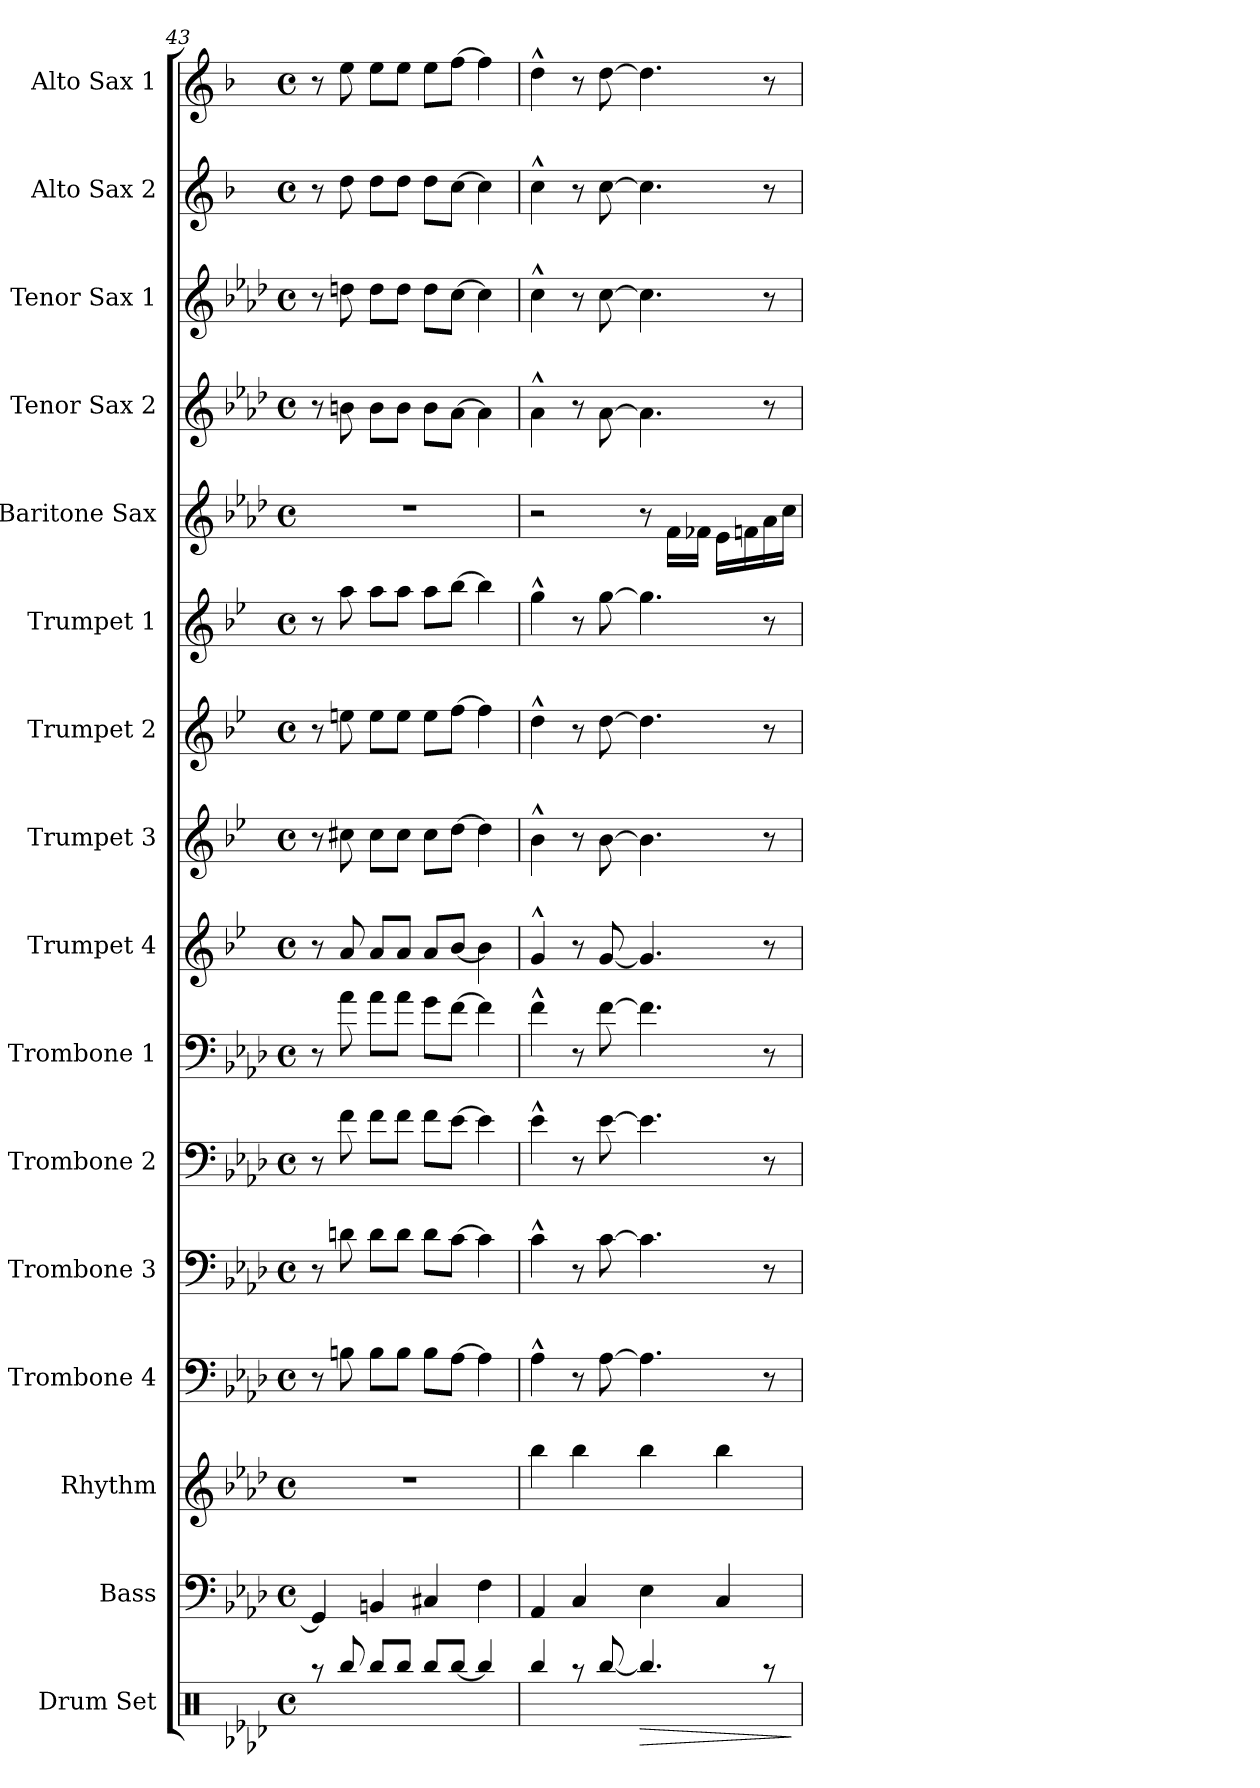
**kern	**dynam	**kern	**kern	**kern	**kern	**kern	**kern	**kern	**kern	**kern	**kern	**kern	**kern	**kern	**kern	**kern
*part16	*part16	*part15	*part14	*part13	*part12	*part11	*part10	*part9	*part8	*part7	*part6	*part5	*part4	*part3	*part2	*part1
*staff16	*staff16	*staff15	*staff14	*staff13	*staff12	*staff11	*staff10	*staff9	*staff8	*staff7	*staff6	*staff5	*staff4	*staff3	*staff2	*staff1
*I"Drum Set	*	*I"Bass	*I"Rhythm	*I"Trombone 4	*I"Trombone 3	*I"Trombone 2	*I"Trombone 1	*I"Trumpet 4	*I"Trumpet 3	*I"Trumpet 2	*I"Trumpet 1	*I"Baritone Sax	*I"Tenor Sax 2	*I"Tenor Sax 1	*I"Alto Sax 2	*I"Alto Sax 1
*I'Drums	*	*I'Bass	*	*I'Bone 4	*I'Bone 3	*I'Bone 2	*I'Bone 1	*I'Tpt 4	*I'Tpt 3	*I'Tpt 2	*I'Tpt 1	*I'Bari Sax	*I'Tenor 2	*I'Tenor 1	*I'Alto 2	*I'Alto 1
*clefX	*	*clefF4	*clefG2	*clefF4	*clefF4	*clefF4	*clefF4	*clefG2	*clefG2	*clefG2	*clefG2	*clefG2	*clefG2	*clefG2	*clefG2	*clefG2
*	*	*ITrd7c12	*ITrd7c12	*	*	*	*	*ITrd1c2	*ITrd1c2	*ITrd1c2	*ITrd1c2	*ITrd12c21	*ITrd8c14	*ITrd8c14	*ITrd5c9	*ITrd5c9
*k[b-e-a-d-]	*	*k[b-e-a-d-]	*k[b-e-a-d-]	*k[b-e-a-d-]	*k[b-e-a-d-]	*k[b-e-a-d-]	*k[b-e-a-d-]	*k[b-e-a-d-]	*k[b-e-a-d-]	*k[b-e-a-d-]	*k[b-e-a-d-]	*k[b-e-a-d-]	*k[b-e-a-d-]	*k[b-e-a-d-]	*k[b-e-a-d-]	*k[b-e-a-d-]
*A-:	*	*A-:	*A-:	*A-:	*A-:	*A-:	*A-:	*A-:	*A-:	*A-:	*A-:	*A-:	*A-:	*A-:	*A-:	*A-:
*M4/4	*	*M4/4	*M4/4	*M4/4	*M4/4	*M4/4	*M4/4	*M4/4	*M4/4	*M4/4	*M4/4	*M4/4	*M4/4	*M4/4	*M4/4	*M4/4
*met(c)	*	*met(c)	*met(c)	*met(c)	*met(c)	*met(c)	*met(c)	*met(c)	*met(c)	*met(c)	*met(c)	*met(c)	*met(c)	*met(c)	*met(c)	*met(c)
=43	=43	=43	=43	=43	=43	=43	=43	=43	=43	=43	=43	=43	=43	=43	=43	=43
*^	*	*	*	*	*	*	*	*	*	*	*	*	*	*	*	*
4R	8raa	.	4GGG/]	1r	8r	8r	8r	8r	8r	8r	8r	8r	1r	8r	8r	8r	8r
.	8Rbb/	.	.	.	8Bn\	8dn\	8f\	8a-\	8g/	8bn\	8ddn\	8gg\	.	8Bn\	8dn\	8f\	8g\
4R	8Rbb/L	.	4BBBn/	.	8B\L	8d\L	8f\L	8a-\L	8g/L	8b\L	8dd\L	8gg\L	.	8B\L	8d\L	8f\L	8g\L
.	8Rbb/J	.	.	.	8B\J	8d\J	8f\J	8a-\J	8g/J	8b\J	8dd\J	8gg\J	.	8B\J	8d\J	8f\J	8g\J
4R	8Rbb/L	.	4CC#X/	.	8B\L	8d\L	8f\L	8g\L	8g/L	8b\L	8dd\L	8gg\L	.	8B\L	8d\L	8f\L	8g\L
.	[8Rbb/J	.	.	.	[8A-\J	[8c\J	[8e-\J	[8f\J	[8a-/J	[8cc\J	[8ee-\J	[8aa-\J	.	[8A-\J	[8c\J	[8e-\J	[8a-\J
4R	4Rbb/]	.	4FF\	.	4A-\]	4c\]	4e-\]	4f\]	4a-\]	4cc\]	4ee-\]	4aa-\]	.	4A-\]	4c\]	4e-\]	4a-\]
=44	=44	=44	=44	=44	=44	=44	=44	=44	=44	=44	=44	=44	=44	=44	=44	=44	=44
4R	4Rbb/	.	4AAA-/	4b-\	4A-^^>\	4c^^>\	4e-^^>\	4f^^>\	4f^^>/	4a-^^>\	4cc^^>\	4ff^^>\	2r	4A-^^>\	4c^^>\	4e-^^>\	4f^^>\
4R	8raa	.	4CC/	4b-\	8r	8r	8r	8r	8r	8r	8r	8r	.	8r	8r	8r	8r
.	[8Rbb/	.	.	.	[8A-\	[8c\	[8e-\	[8f\	[8f/	[8a-\	[8cc\	[8ff\	.	[8A-\	[8c\	[8e-\	[8f\
!	!	!LO:HP:b	!	!	!	!	!	!	!	!	!	!	!	!	!	!	!
4R	4.Rbb/]	>	4EE-\	4b-\	4.A-\]	4.c\]	4.e-\]	4.f\]	4.f/]	4.a-\]	4.cc\]	4.ff\]	8r	4.A-\]	4.c\]	4.e-\]	4.f\]
.	.	.	.	.	.	.	.	.	.	.	.	.	16F\LL	.	.	.	.
.	.	.	.	.	.	.	.	.	.	.	.	.	16F-X\JJ	.	.	.	.
4R	.	.	4CC/	4b-\	.	.	.	.	.	.	.	.	16E-\LL	.	.	.	.
.	.	.	.	.	.	.	.	.	.	.	.	.	16Fn\	.	.	.	.
.	8raa	.	.	.	8r	8r	8r	8r	8r	8r	8r	8r	16A-\	8r	8r	8r	8r
.	.	.	.	.	.	.	.	.	.	.	.	.	16c\JJ	.	.	.	.
*v	*v	*	*	*	*	*	*	*	*	*	*	*	*	*	*	*	*
.	]	.	.	.	.	.	.	.	.	.	.	.	.	.	.	.
=	=	=	=	=	=	=	=	=	=	=	=	=	=	=	=	=
*-	*-	*-	*-	*-	*-	*-	*-	*-	*-	*-	*-	*-	*-	*-	*-	*-
